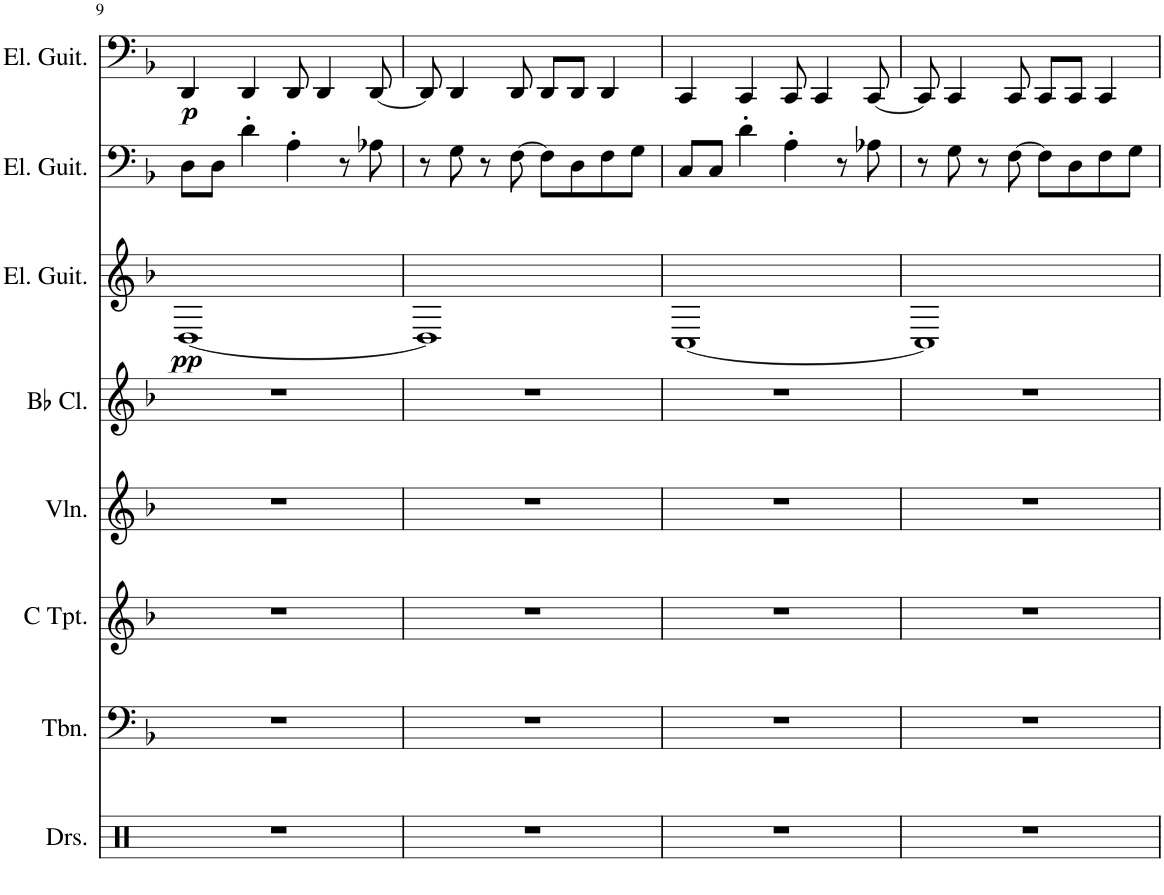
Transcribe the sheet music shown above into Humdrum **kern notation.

**kern	**kern	**kern	**kern	**kern	**kern	**dynam	**kern	**kern	**dynam
*part8	*part7	*part6	*part5	*part4	*part3	*part3	*part2	*part1	*part1
*staff8	*staff7	*staff6	*staff5	*staff4	*staff3	*staff3	*staff2	*staff1	*staff1
*I"Drumset	*I"Trombone	*I"C Trumpet	*I"Violin	*I"Bb Clarinet	*I"Electric Guitar	*	*I"Electric Guitar	*I"Electric Guitar	*
*I'Drs.	*I'Tbn.	*I'C Tpt.	*I'Vln.	*I'Bb Cl.	*I'El. Guit.	*	*I'El. Guit.	*I'El. Guit.	*
!!LO:PB:g=z
*clefX	*clefF4	*clefG2	*clefG2	*clefG2	*clefG2	*	*clefF4	*clefF4	*
*k[]	*k[b-]	*k[b-]	*k[b-]	*k[b-]	*k[b-]	*	*k[b-]	*k[b-]	*
*M4/4	*M4/4	*M4/4	*M4/4	*M4/4	*M4/4	*	*M4/4	*M4/4	*
=9	=9	=9	=9	=9	=9	=9	=9	=9	=9
!	!	!	!	!	!	!LO:DY:b	!	!	!LO:DY:b
1r	1r	1r	1r	1r	[1D	pp	8D\L	4DD/	p
.	.	.	.	.	.	.	8D\J	.	.
.	.	.	.	.	.	.	4d'\	4DD/	.
.	.	.	.	.	.	.	4A'\	8DD/	.
.	.	.	.	.	.	.	.	4DD/	.
.	.	.	.	.	.	.	8r	.	.
.	.	.	.	.	.	.	8A-X\	[8DD/	.
=10	=10	=10	=10	=10	=10	=10	=10	=10	=10
1r	1r	1r	1r	1r	1D]	.	8r	8DD/]	.
.	.	.	.	.	.	.	8G\	4DD/	.
.	.	.	.	.	.	.	8r	.	.
.	.	.	.	.	.	.	[8F\	8DD/	.
.	.	.	.	.	.	.	8F\L]	8DD/L	.
.	.	.	.	.	.	.	8D\	8DD/J	.
.	.	.	.	.	.	.	8F\	4DD/	.
.	.	.	.	.	.	.	8G\J	.	.
=11	=11	=11	=11	=11	=11	=11	=11	=11	=11
1r	1r	1r	1r	1r	[1C	.	8C/L	4CC/	.
.	.	.	.	.	.	.	8C/J	.	.
.	.	.	.	.	.	.	4d'\	4CC/	.
.	.	.	.	.	.	.	4A'\	8CC/	.
.	.	.	.	.	.	.	.	4CC/	.
.	.	.	.	.	.	.	8r	.	.
.	.	.	.	.	.	.	8A-X\	[8CC/	.
=12	=12	=12	=12	=12	=12	=12	=12	=12	=12
1r	1r	1r	1r	1r	1C]	.	8r	8CC/]	.
.	.	.	.	.	.	.	8G\	4CC/	.
.	.	.	.	.	.	.	8r	.	.
.	.	.	.	.	.	.	[8F\	8CC/	.
.	.	.	.	.	.	.	8F\L]	8CC/L	.
.	.	.	.	.	.	.	8D\	8CC/J	.
.	.	.	.	.	.	.	8F\	4CC/	.
.	.	.	.	.	.	.	8G\J	.	.
=	=	=	=	=	=	=	=	=	=
*-	*-	*-	*-	*-	*-	*-	*-	*-	*-
